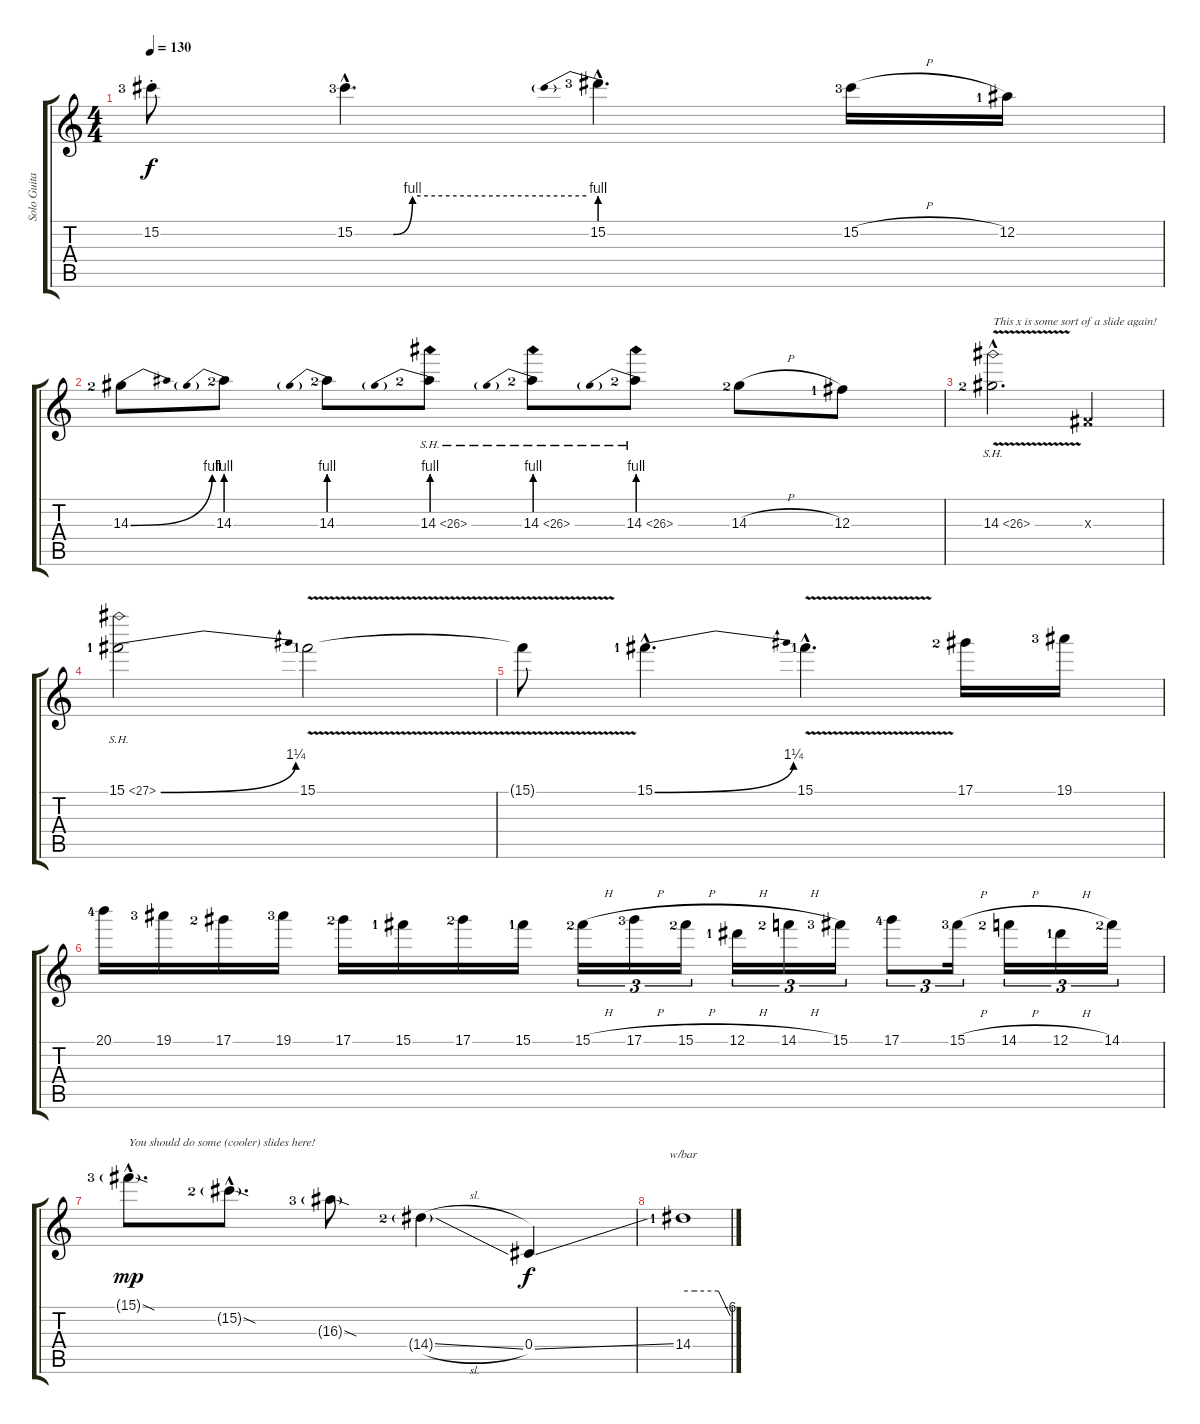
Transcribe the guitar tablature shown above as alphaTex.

\track ("Solo Guitar" "Solo Guita") {instrument distortionguitar}
\staff {score tabs}
\tuning (Eb4 Bb3 Gb3 Db3 Ab2 Eb2) {hide}
\ts (4 4)
\tempo 130
\clef g2
\ks c
15.2{st lf 4}.8{dy f} 15.2{be (custom 0 0 10 0 15 4 60 4) hac lf 4}.4{d} 15.2{be (prebend 0 4 60 4) hac lf 4}.4{d} 15.2{h lf 4}.16 12.2{lf 2}.16 |
14.3{be (bend 0 0 60 4) lf 3}.8 14.3{be (prebend 0 4 60 4) lf 3}.8 14.3{be (prebend 0 4 60 4) lf 3}.8 14.3{be (prebend 0 4 60 4) sh 12 lf 3}.8 14.3{be (prebend 0 4 60 4) sh 12 lf 3}.8 14.3{be (prebend 0 4 60 4) sh 12 lf 3}.8 14.3{h lf 3}.8 12.3{lf 2}.8 |
14.3{sh 12 v hac lf 3}.2{d txt "This x is some sort of a slide again!"} 0.3{x}.4 |
15.1{be (bend 0 0 60 5) sh 12 lf 2}.2 15.1{v lf 2}.2 |
15.1{t}.8 15.1{be (bend 0 0 60 5) hac lf 2}.4{d} 15.1{v hac lf 2}.4{d} 17.1{lf 3}.16 19.1{lf 4}.16 |
20.1{lf 5}.16 19.1{lf 4}.16 17.1{lf 3}.16 19.1{lf 4}.16 17.1{lf 3}.16 15.1{lf 2}.16 17.1{lf 3}.16 15.1{lf 2}.16 15.1{h lf 3}.16{tu (3 2)} 17.1{h lf 4}.16{tu (3 2)} 15.1{h lf 3}.16{tu (3 2)} 12.1{h lf 2}.16{tu (3 2)} 14.1{h lf 3}.16{tu (3 2)} 15.1{lf 4}.16{tu (3 2)} 17.1{lf 5}.8{tu (3 2)} 15.1{h lf 4}.16{tu (3 2)} 14.1{h lf 3}.16{tu (3 2)} 12.1{h lf 2}.16{tu (3 2)} 14.1{lf 3}.16{tu (3 2)} |
15.1{sod g hac lf 4}.8{d txt "You should do some (cooler) slides here!" dy mp} 15.2{sod g hac lf 3}.8{d} 16.3{sod g lf 4}.8 14.4{sl g lf 3}.4 0.4{ss}.4{dy f} |
14.4{lf 2}.1{tbe (custom default 0 0 15 0 18 0 45 0 60 -24)}
